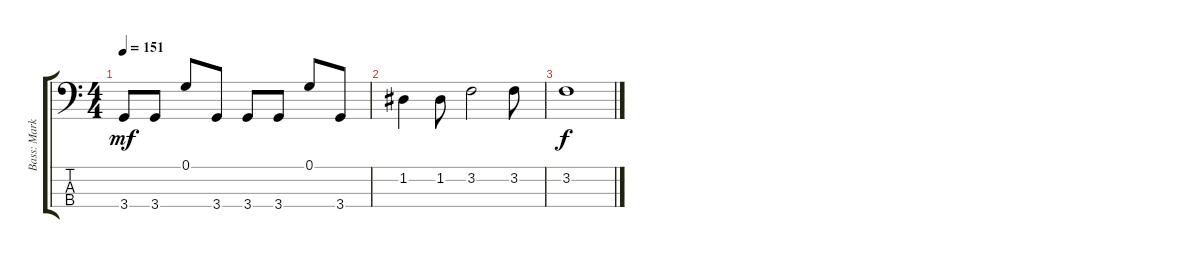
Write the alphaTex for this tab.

\track ("Bass: Mark Andes" "Bass: Mark") {instrument electricbasspick}
\staff {score tabs}
\tuning (G2 D2 A1 E1) {hide}
\ts (4 4)
\tempo 151
\clef f4
\ks c
3.4.8{dy mf} 3.4.8 0.1.8 3.4.8 3.4.8 3.4.8 0.1.8 3.4.8 |
1.2.4 1.2.8 3.2.2 3.2.8 |
3.2.1{dy f}
